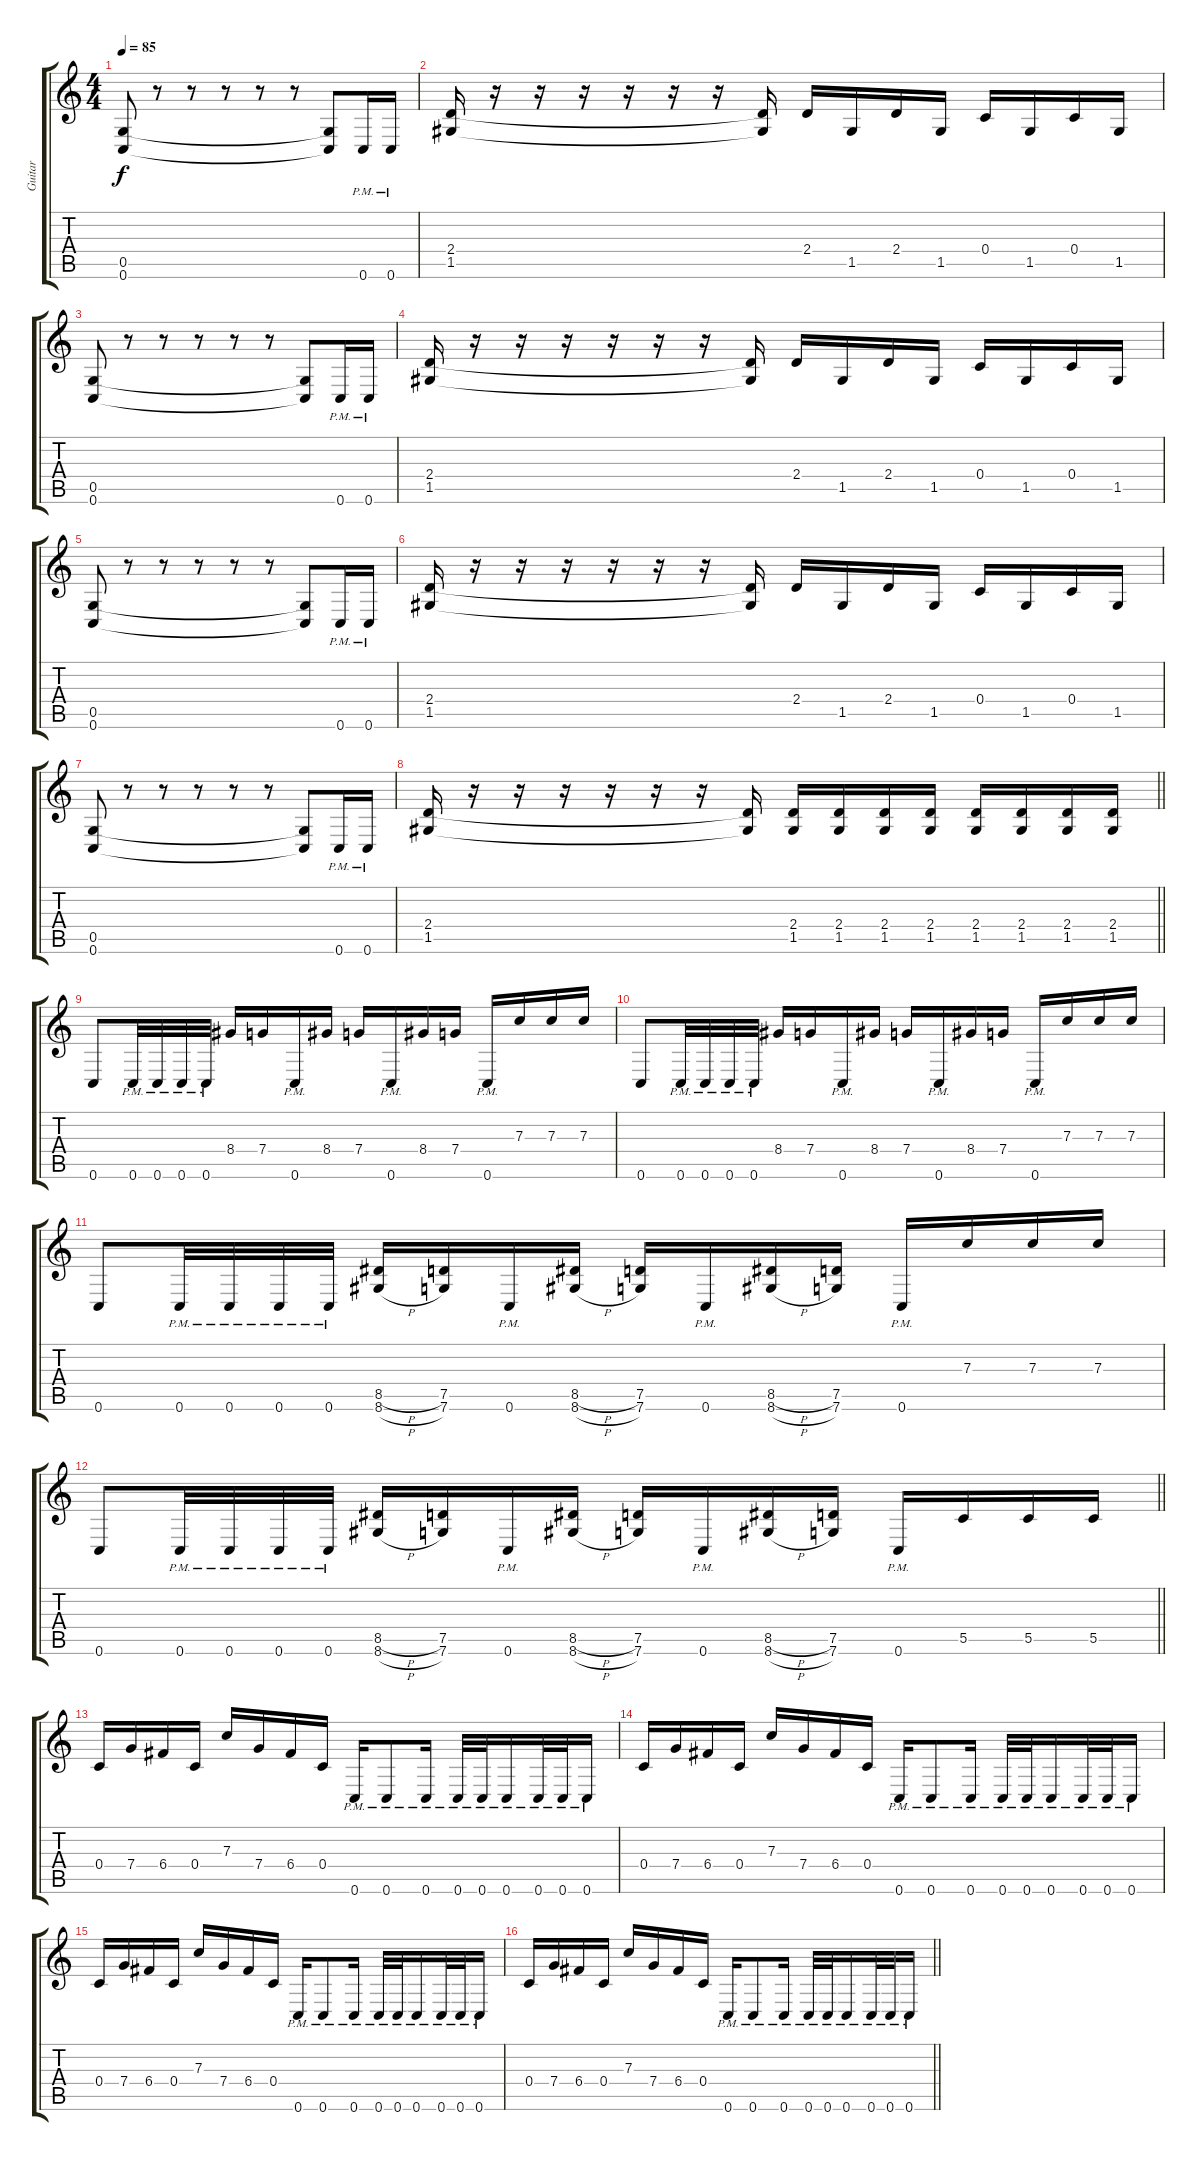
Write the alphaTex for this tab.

\track ("Guitar" "Guitar") {instrument distortionguitar}
\staff {score tabs}
\tuning (D4 A3 F3 C3 G2 C2) {hide}
\ts (4 4)
\section ("" "")
\tempo 85
\clef g2
\ks c
(0.5 0.6).8{dy f} r.8 r.8 r.8 r.8 r.8 (0.5{t} 0.6{t}).8 0.6{pm}.16 0.6{pm}.16 |
(2.4 1.5).16 r.16 r.16 r.16 r.16 r.16 r.16 (2.4{t} 1.5{t}).16 2.4.16 1.5.16 2.4.16 1.5.16 0.4.16 1.5.16 0.4.16 1.5.16 |
(0.5 0.6).8 r.8 r.8 r.8 r.8 r.8 (0.5{t} 0.6{t}).8 0.6{pm}.16 0.6{pm}.16 |
(2.4 1.5).16 r.16 r.16 r.16 r.16 r.16 r.16 (2.4{t} 1.5{t}).16 2.4.16 1.5.16 2.4.16 1.5.16 0.4.16 1.5.16 0.4.16 1.5.16 |
(0.5 0.6).8 r.8 r.8 r.8 r.8 r.8 (0.5{t} 0.6{t}).8 0.6{pm}.16 0.6{pm}.16 |
(2.4 1.5).16 r.16 r.16 r.16 r.16 r.16 r.16 (2.4{t} 1.5{t}).16 2.4.16 1.5.16 2.4.16 1.5.16 0.4.16 1.5.16 0.4.16 1.5.16 |
(0.5 0.6).8 r.8 r.8 r.8 r.8 r.8 (0.5{t} 0.6{t}).8 0.6{pm}.16 0.6{pm}.16 |
\barLineRight lightlight
(2.4 1.5).16 r.16 r.16 r.16 r.16 r.16 r.16 (2.4{t} 1.5{t}).16 (2.4 1.5).16 (2.4 1.5).16 (2.4 1.5).16 (2.4 1.5).16 (2.4 1.5).16 (2.4 1.5).16 (2.4 1.5).16 (2.4 1.5).16 |
\section ("" "")
0.6.8 0.6{pm}.32 0.6{pm}.32 0.6{pm}.32 0.6{pm}.32 8.4.16 7.4.16 0.6{pm}.16 8.4.16 7.4.16 0.6{pm}.16 8.4.16 7.4.16 0.6{pm}.16 7.3.16 7.3.16 7.3.16 |
0.6.8 0.6{pm}.32 0.6{pm}.32 0.6{pm}.32 0.6{pm}.32 8.4.16 7.4.16 0.6{pm}.16 8.4.16 7.4.16 0.6{pm}.16 8.4.16 7.4.16 0.6{pm}.16 7.3.16 7.3.16 7.3.16 |
0.6.8 0.6{pm}.32 0.6{pm}.32 0.6{pm}.32 0.6{pm}.32 (8.5{h} 8.6{h}).16 (7.5 7.6).16 0.6{pm}.16 (8.5{h} 8.6{h}).16 (7.5 7.6).16 0.6{pm}.16 (8.5{h} 8.6{h}).16 (7.5 7.6).16 0.6{pm}.16 7.3.16 7.3.16 7.3.16 |
\barLineRight lightlight
0.6.8 0.6{pm}.32 0.6{pm}.32 0.6{pm}.32 0.6{pm}.32 (8.5{h} 8.6{h}).16 (7.5 7.6).16 0.6{pm}.16 (8.5{h} 8.6{h}).16 (7.5 7.6).16 0.6{pm}.16 (8.5{h} 8.6{h}).16 (7.5 7.6).16 0.6{pm}.16 5.5.16 5.5.16 5.5.16 |
\section ("" "")
0.4.16 7.4.16 6.4.16 0.4.16 7.3.16 7.4.16 6.4.16 0.4.16 0.6{pm}.16 0.6{pm}.8 0.6{pm}.16 0.6{pm}.32 0.6{pm}.32 0.6{pm}.16 0.6{pm}.32 0.6{pm}.32 0.6{pm}.16 |
0.4.16 7.4.16 6.4.16 0.4.16 7.3.16 7.4.16 6.4.16 0.4.16 0.6{pm}.16 0.6{pm}.8 0.6{pm}.16 0.6{pm}.32 0.6{pm}.32 0.6{pm}.16 0.6{pm}.32 0.6{pm}.32 0.6{pm}.16 |
0.4.16 7.4.16 6.4.16 0.4.16 7.3.16 7.4.16 6.4.16 0.4.16 0.6{pm}.16 0.6{pm}.8 0.6{pm}.16 0.6{pm}.32 0.6{pm}.32 0.6{pm}.16 0.6{pm}.32 0.6{pm}.32 0.6{pm}.16 |
\barLineRight lightlight
0.4.16 7.4.16 6.4.16 0.4.16 7.3.16 7.4.16 6.4.16 0.4.16 0.6{pm}.16 0.6{pm}.8 0.6{pm}.16 0.6{pm}.32 0.6{pm}.32 0.6{pm}.16 0.6{pm}.32 0.6{pm}.32 0.6{pm}.16
